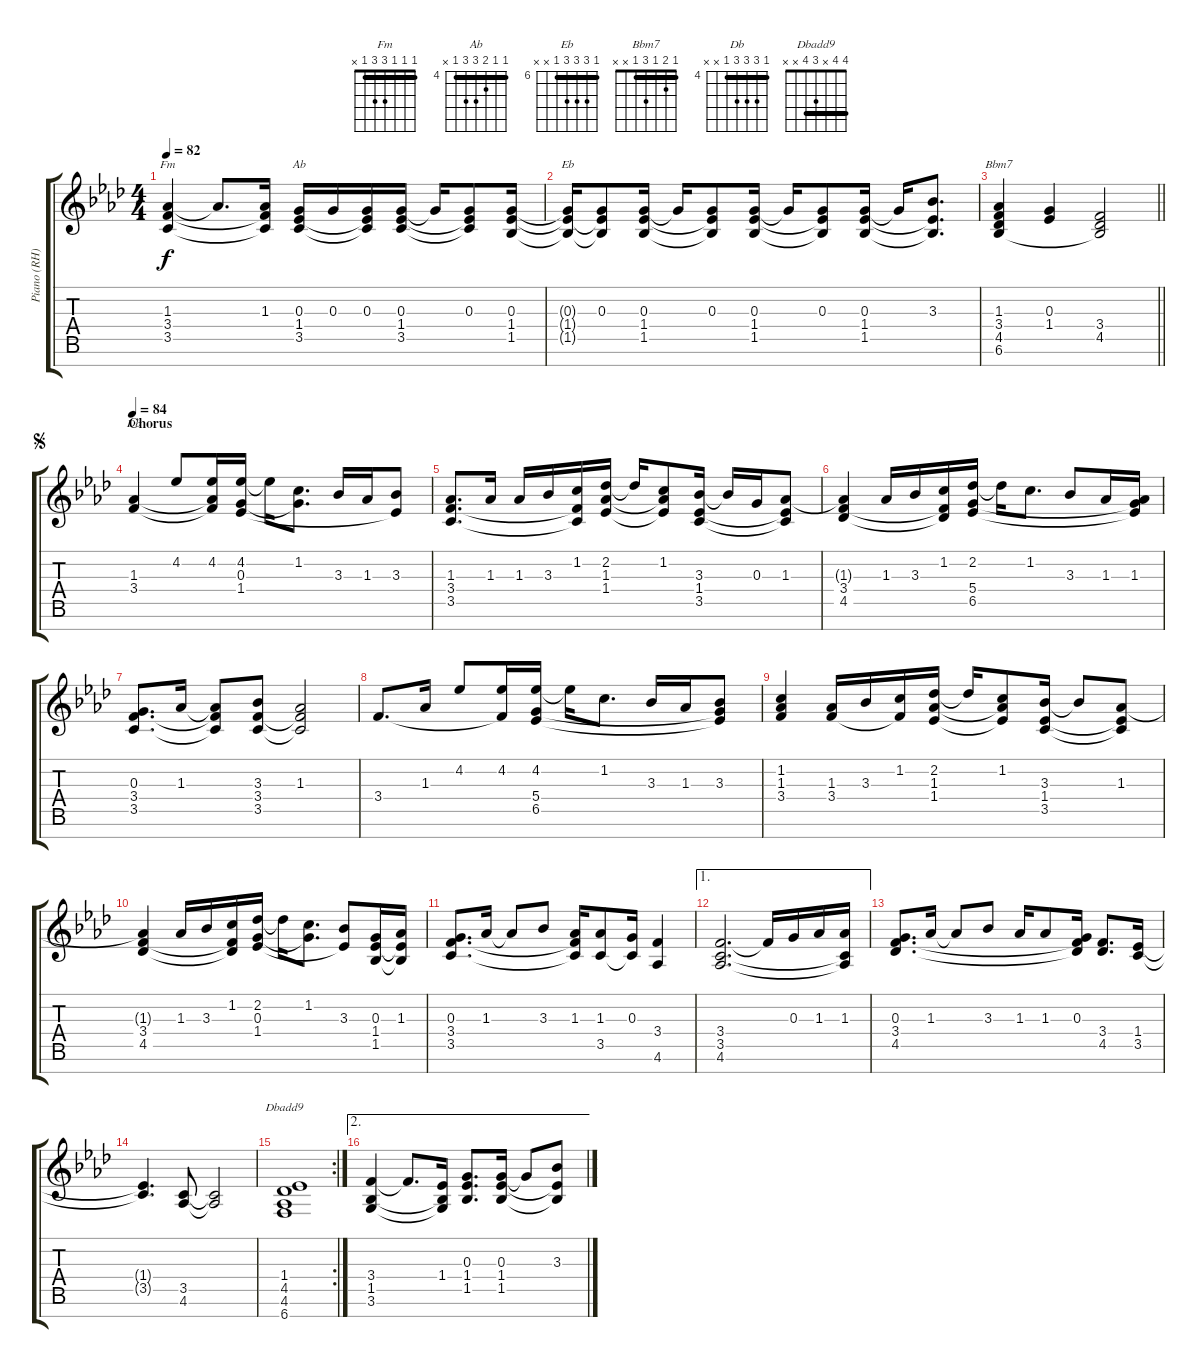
\track ("Piano (RH)" "Piano (RH)") {instrument acousticgrandpiano}
\staff {score tabs}
\tuning (E5 B4 G4 D4 A3 E3 B2) {hide}
\chord ("Fm" 1 1 1 3 3 1 x) {barre 1}
\chord ("Ab" 4 4 5 6 6 4 x) {firstfret 4 barre 4}
\chord ("Eb" 6 8 8 8 6 x x) {firstfret 6 barre 6}
\chord ("Bbm7" 1 2 1 3 1 x x) {barre 1}
\chord ("Db" 4 6 6 6 4 x x) {firstfret 4 barre 4}
\chord ("Dbadd9" 4 4 x 3 4 x x) {barre 4}
\ts (4 4)
\tempo 82
\clef g2
\ks ab
(1.3 3.4 3.5).4{ch "Fm" dy f} 1.3{t}.8{d} (1.3 3.4{t} 3.5{t}).16 (0.3 1.4 3.5).16{ch "Ab"} 0.3.16 (0.3 1.4{t} 3.5{t}).16 (0.3 1.4 3.5).16 0.3{t}.16 (0.3 1.4{t} 3.5{t}).8 (0.3 1.4 1.5).16 |
(0.3{t} 1.4{t} 1.5{t}).16{ch "Eb"} (0.3 1.4{t} 1.5{t}).8 (0.3 1.4 1.5).16 0.3{t}.16 (0.3 1.4{t} 1.5{t}).8 (0.3 1.4 1.5).16 0.3{t}.16 (0.3 1.4{t} 1.5{t}).8 (0.3 1.4 1.5).16 0.3{t}.16 (3.3 1.4{t} 1.5{t}).8{d} |
\barLineRight lightlight
(1.3 3.4 4.5 6.6).4{ch "Bbm7"} (0.3 1.4).4 (3.4 4.5 6.6{t}).2 |
\section ("" "Chorus")
\jump segno
\tempo 84
(1.3 3.4).4{ch "Db"} 4.2.8 (4.2 1.3{t} 3.4{t}).16 (4.2 0.3 1.4).16 4.2{t}.16 (1.2 0.3{t}).8{d} 3.3.16 1.3.16 (3.3 1.4{t}).8 |
(1.3 3.4 3.5).8{d} 1.3.16 1.3.16 3.3.16 (1.2 3.4{t} 3.5{t}).16 (2.2 1.3 1.4).16 2.2{t}.16 (1.2 1.3{t} 1.4{t}).8 (3.3 1.4 3.5).16 3.3{t}.16 0.3.16 (1.3 1.4{t} 3.5{t}).8 |
(1.3{t} 3.4 4.5).4 1.3.16 3.3.16 (1.2 3.4{t} 4.5{t}).16 (2.2 5.4 6.5).16 2.2{t}.16 1.2.8{d} 3.3.8 1.3.16 (1.3 5.4{t} 6.5{t}).16 |
(0.3 3.4 3.5).8{d} 1.3.16 (1.3{t} 3.4{t} 3.5{t}).8 (3.3 3.4 3.5).8 (1.3 3.4{t} 3.5{t}).2 |
3.4.8{d} 1.3.16 4.2.8 (4.2 3.4{t}).16 (4.2 5.4 6.5).16 4.2{t}.16 1.2.8{d} 3.3.16 1.3.16 (3.3 5.4{t} 6.5{t}).8 |
(1.2 1.3 3.4).4 (1.3 3.4).16 3.3.16 (1.2 3.4{t}).16 (2.2 1.3 1.4).16 2.2{t}.16 (1.2 1.3{t} 1.4{t}).8 (3.3 1.4 3.5).16 3.3{t}.8 (1.3 1.4{t} 3.5{t}).8 |
(1.3{t} 3.4 4.5).4 1.3.16 3.3.16 (1.2 3.4{t} 4.5{t}).16 (2.2 0.3 1.4).16 2.2{t}.16 (1.2 0.3{t}).8{d} (3.3 1.4{t}).8 (0.3 1.4 1.5).16 (1.3 1.4{t} 1.5{t}).16 |
(0.3 3.4 3.5).8{d} 1.3.16 1.3{t}.8 3.3.8 (1.3 3.4{t} 3.5{t}).16 (1.3 3.5).8 (0.3 3.5{t}).16 (3.4 4.6).4 |
\ae 1
(3.4 3.5 4.6).2{d} 3.4{t}.16 0.3.16 1.3.16 (1.3 3.5{t} 4.6{t}).16 |
(0.3 3.4 4.5).8{d} 1.3.16 1.3{t}.8 3.3.8 1.3.16 1.3.8 (0.3 3.4{t} 4.5{t}).16 (3.4 4.5).8{d} (1.4 3.5).16 |
(1.4{t} 3.5{t}).4{d} (3.5 4.6).8 (3.5{t} 4.6{t}).2 |
\rc 2
(1.4 4.5 4.6 6.7).1{ch "Dbadd9"} |
\ae 2
(3.4 1.5 3.6).4 3.4{t}.8{d} (1.4 1.5{t} 3.6{t}).16 (0.3 1.4 1.5).8{d} (0.3 1.4 1.5).16 0.3{t}.8 (3.3 1.4{t} 1.5{t}).8
